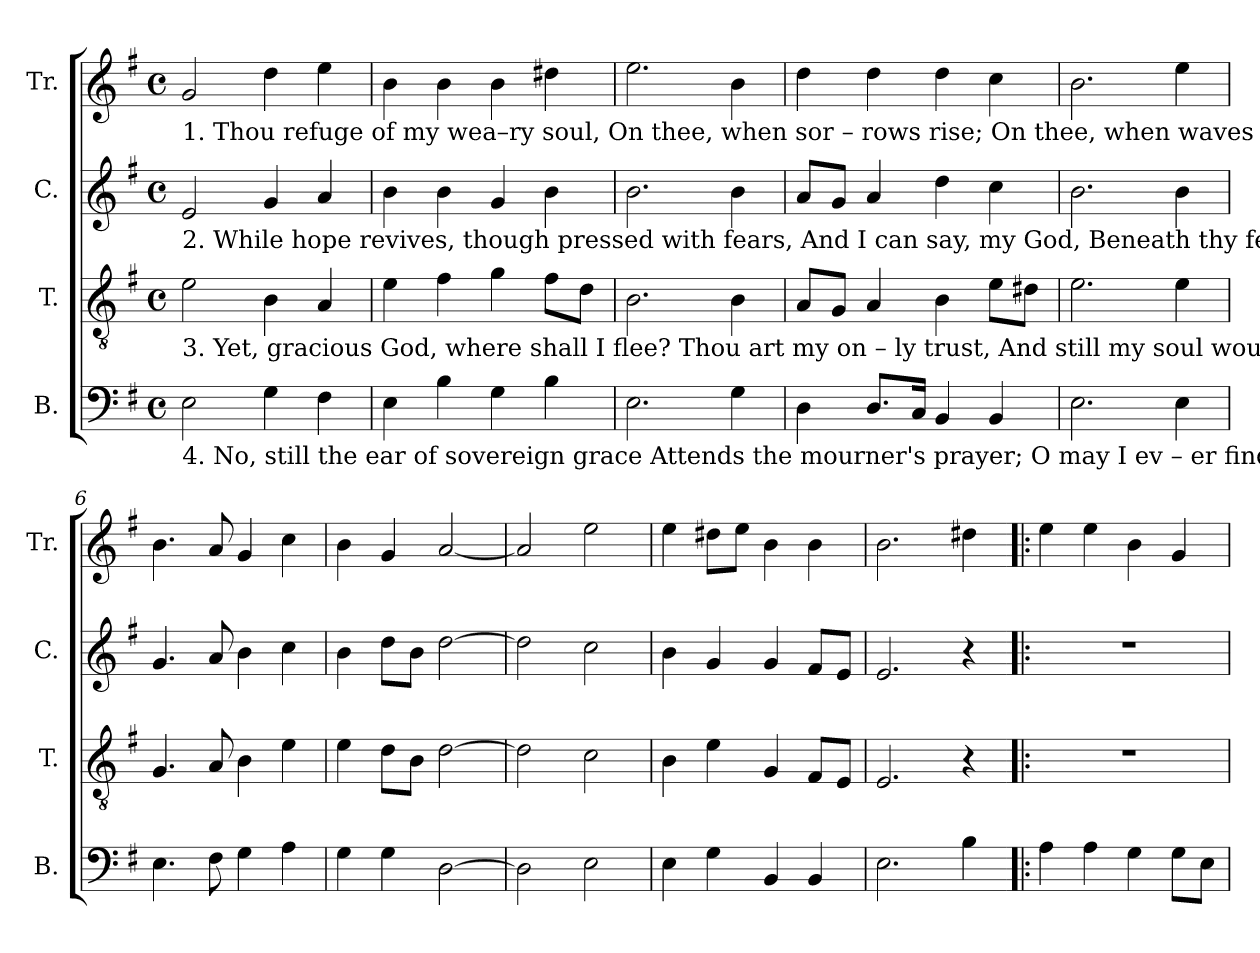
**kern	**kern	**kern	**kern
*part4	*part3	*part2	*part1
*staff4	*staff3	*staff2	*staff1
*I"B.	*I"T.	*I"C.	*I"Tr.
*I'B.	*I'T.	*I'C.	*I'Tr.
*clefF4	*clefGv2	*clefG2	*clefG2
*k[f#]	*k[f#]	*k[f#]	*k[f#]
*M4/4	*M4/4	*M4/4	*M4/4
*met(c)	*met(c)	*met(c)	*met(c)
*MM100	*MM100	*MM100	*MM100
=1	=1	=1	=1
!	!	!	!LO:TX:b:t=1. Thou refuge  of my  wea–ry     soul,   On  thee, when sor – rows     rise;   On thee, when waves of trouble roll,   My   fain – ting  hope  re  – lies.    To       thee  I   tell  each
!	!	!LO:TX:b:t=2. While hope revives, though pressed with fears,  And I can say, my God,  Beneath  thy  feet I spread my cares,  And  pour   my   woes  a – broad.  But  O! when  gloomy	!
!	!LO:TX:b:t=3. Yet, gracious God, where shall I flee?  Thou  art  my    on –  ly     trust,  And still my soul would cleave to thee,  Though  prostrate  in  the    dust.    Hast  thou  not  bid  me	!	!
!LO:TX:b:t=4. No,  still  the  ear  of  sovereign grace  Attends  the  mourner's  prayer;    O   may  I     ev – er     find  ac –cess,       To  breathe  my  sorrows   there.    Thy  mer – cy–seat   is	!	!	!
2E!\	2e!\	2e!/	2g!/
4G!\	4B!\	4g!/	4dd!\
4F#!\	4A!/	4a!/	4ee!\
=2	=2	=2	=2
4E!\	4e!\	4b!\	4b!\
4B!\	4f#!\	4b!\	4b!\
4G!\	4g!\	4g!/	4b!\
4B!\	8f#!\L	4b!\	4dd#X!\
.	8d!\J	.	.
=3	=3	=3	=3
2.E!\	2.B!\	2.b!\	2.ee!\
4G!\	4B!\	4b!\	4b!\
=4	=4	=4	=4
4D!\	8A!/L	8a!/L	4dd!\
.	8G!/J	8g!/J	.
8.D!/L	4A!/	4a!/	4dd!\
16C!/Jk	.	.	.
4BB!/	4B!\	4dd!\	4dd!\
4BB!/	8e!\L	4cc!\	4cc!\
.	8d#X!\J	.	.
=5	=5	=5	=5
2.E!\	2.e!\	2.b!\	2.b!\
4E!\	4e!\	4b!\	4ee!\
=6	=6	=6	=6
4.E!\	4.G!/	4.g!/	4.b!\
8F#!\	8A!/	8a!/	8a!/
4G!\	4B!\	4b!\	4g!/
4A!\	4e!\	4cc!\	4cc!\
=7	=7	=7	=7
4G!\	4e!\	4b!\	4b!\
4G!\	8d!\L	8dd!\L	4g!/
.	8B!\J	8b!\J	.
[2D!\	[2d!\	[2dd!\	[2a!/
=8	=8	=8	=8
2D!\]	2d!\]	2dd!\]	2a!/]
2E!\	2c!\	2cc!\	2ee!\
=9	=9	=9	=9
4E!\	4B!\	4b!\	4ee!\
4G!\	4e!\	4g!/	8dd#X!\L
.	.	.	8ee!\J
4BB!/	4G!/	4g!/	4b!\
4BB!/	8F#!/L	8f#!/L	4b!\
.	8E!/J	8e!/J	.
=10	=10	=10	=10
2.E!\	2.E!/	2.e!/	2.b!\
4B!\	4r	4r	4dd#X!\
=11!|:	=11!|:	=11!|:	=11!|:
4A!\	1r	1r	4ee!\
4A!\	.	.	4ee!\
4G!\	.	.	4b!\
8G!\L	.	.	4g!/
8E!\J	.	.	.
=	=	=	=
*-	*-	*-	*-
